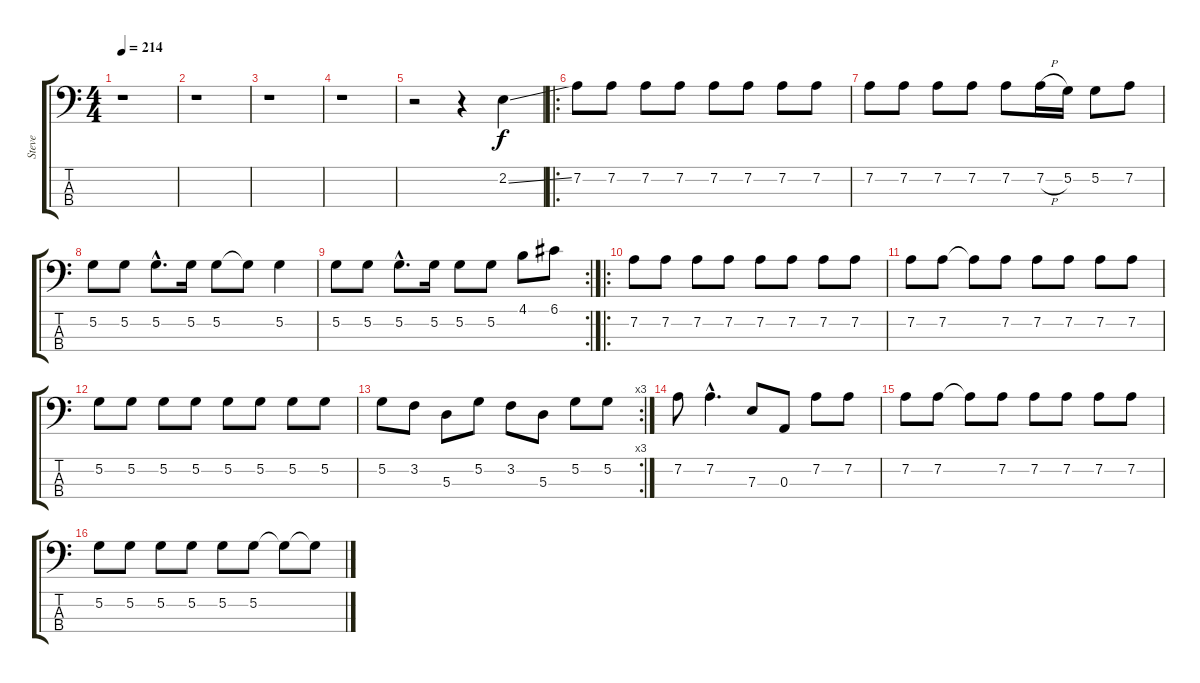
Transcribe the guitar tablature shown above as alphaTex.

\track ("Steve" "Steve") {instrument electricbassfinger}
\staff {score tabs}
\tuning (G2 D2 A1 E1) {hide}
\ts (4 4)
\tempo 214
\clef f4
\ks c
r.1{dy f} |
r.1 |
r.1 |
r.1 |
r.2 r.4 2.2{ss}.4 |
\ro
7.2.8 7.2.8 7.2.8 7.2.8 7.2.8 7.2.8 7.2.8 7.2.8 |
7.2.8 7.2.8 7.2.8 7.2.8 7.2.8 7.2{h}.16 5.2.16 5.2.8 7.2.8 |
5.2.8 5.2.8 5.2{hac}.8{d} 5.2.16 5.2.8 5.2{t}.8 5.2.4 |
\rc 2
5.2.8 5.2.8 5.2{hac}.8{d} 5.2.16 5.2.8 5.2.8 4.1.8 6.1.8 |
\ro
7.2.8 7.2.8 7.2.8 7.2.8 7.2.8 7.2.8 7.2.8 7.2.8 |
7.2.8 7.2.8 7.2{t}.8 7.2.8 7.2.8 7.2.8 7.2.8 7.2.8 |
5.2.8 5.2.8 5.2.8 5.2.8 5.2.8 5.2.8 5.2.8 5.2.8 |
\rc 3
5.2.8 3.2.8 5.3.8 5.2.8 3.2.8 5.3.8 5.2.8 5.2.8 |
7.2.8 7.2{hac}.4{d} 7.3.8 0.3.8 7.2.8 7.2.8 |
7.2.8 7.2.8 7.2{t}.8 7.2.8 7.2.8 7.2.8 7.2.8 7.2.8 |
5.2.8 5.2.8 5.2.8 5.2.8 5.2.8 5.2.8 5.2{t}.8 5.2{t}.8
